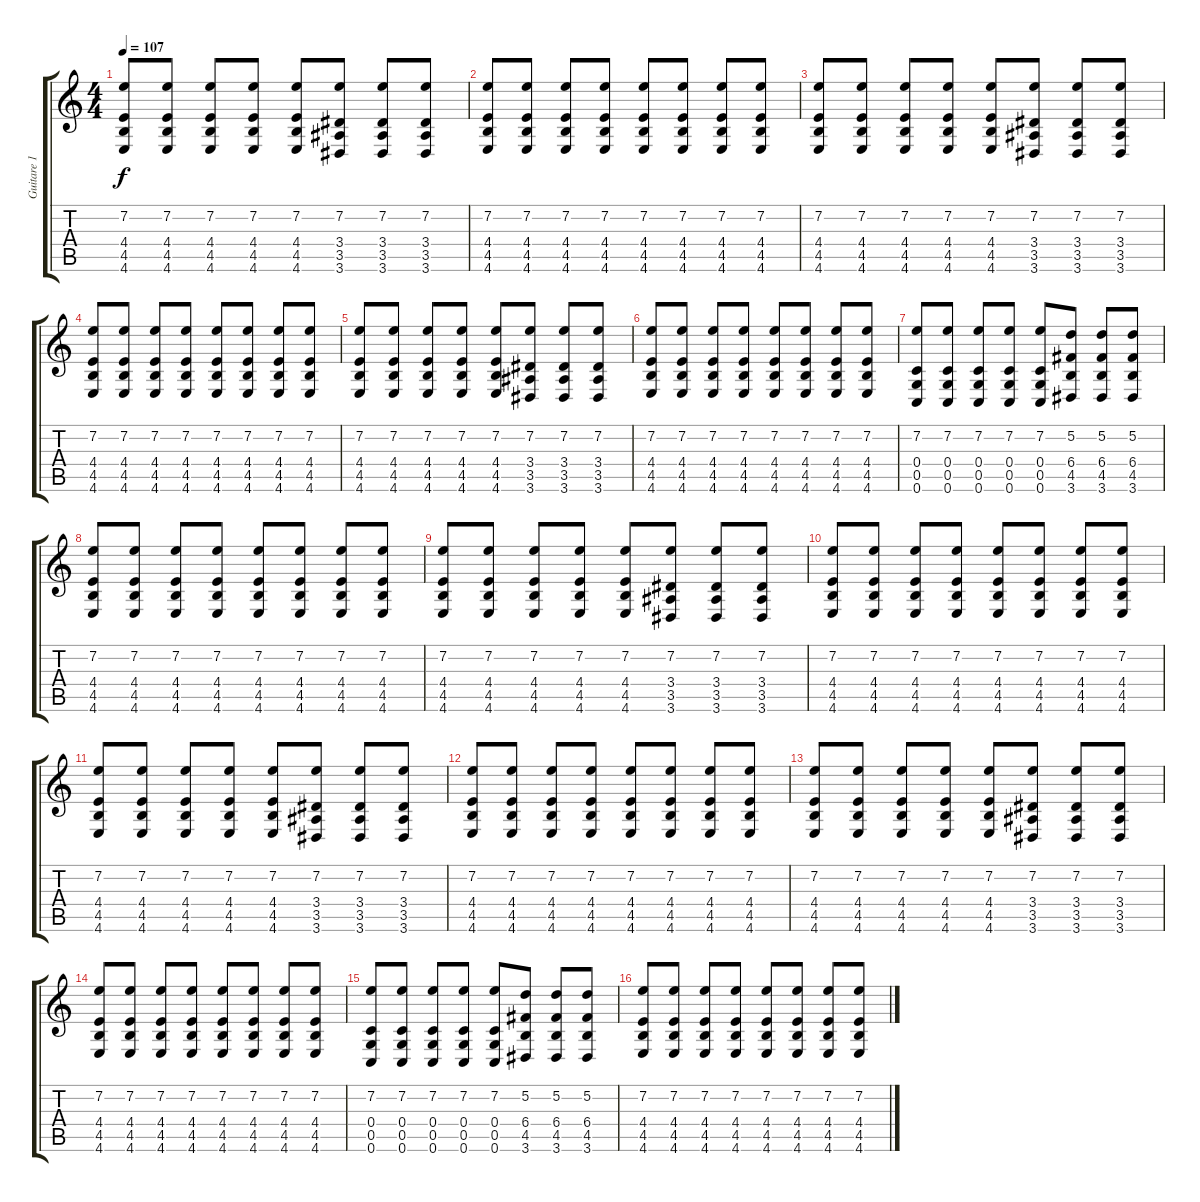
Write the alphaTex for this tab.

\track ("Guitare 1" "Guitare 1") {instrument distortionguitar}
\staff {score tabs}
\tuning (D4 A3 F3 C3 G2 C2) {hide}
\ts (4 4)
\tempo 107
\clef g2
\ks c
(7.2 4.4 4.5 4.6).8{dy f} (7.2 4.4 4.5 4.6).8 (7.2 4.4 4.5 4.6).8 (7.2 4.4 4.5 4.6).8 (7.2 4.4 4.5 4.6).8 (7.2 3.4 3.5 3.6).8 (7.2 3.4 3.5 3.6).8 (7.2 3.4 3.5 3.6).8 |
(7.2 4.4 4.5 4.6).8 (7.2 4.4 4.5 4.6).8 (7.2 4.4 4.5 4.6).8 (7.2 4.4 4.5 4.6).8 (7.2 4.4 4.5 4.6).8 (7.2 4.4 4.5 4.6).8 (7.2 4.4 4.5 4.6).8 (7.2 4.4 4.5 4.6).8 |
(7.2 4.4 4.5 4.6).8 (7.2 4.4 4.5 4.6).8 (7.2 4.4 4.5 4.6).8 (7.2 4.4 4.5 4.6).8 (7.2 4.4 4.5 4.6).8 (7.2 3.4 3.5 3.6).8 (7.2 3.4 3.5 3.6).8 (7.2 3.4 3.5 3.6).8 |
(7.2 4.4 4.5 4.6).8 (7.2 4.4 4.5 4.6).8 (7.2 4.4 4.5 4.6).8 (7.2 4.4 4.5 4.6).8 (7.2 4.4 4.5 4.6).8 (7.2 4.4 4.5 4.6).8 (7.2 4.4 4.5 4.6).8 (7.2 4.4 4.5 4.6).8 |
(7.2 4.4 4.5 4.6).8 (7.2 4.4 4.5 4.6).8 (7.2 4.4 4.5 4.6).8 (7.2 4.4 4.5 4.6).8 (7.2 4.4 4.5 4.6).8 (7.2 3.4 3.5 3.6).8 (7.2 3.4 3.5 3.6).8 (7.2 3.4 3.5 3.6).8 |
(7.2 4.4 4.5 4.6).8 (7.2 4.4 4.5 4.6).8 (7.2 4.4 4.5 4.6).8 (7.2 4.4 4.5 4.6).8 (7.2 4.4 4.5 4.6).8 (7.2 4.4 4.5 4.6).8 (7.2 4.4 4.5 4.6).8 (7.2 4.4 4.5 4.6).8 |
(7.2 0.4 0.5 0.6).8 (7.2 0.4 0.5 0.6).8 (7.2 0.4 0.5 0.6).8 (7.2 0.4 0.5 0.6).8 (7.2 0.4 0.5 0.6).8 (5.2 6.4 4.5 3.6).8 (5.2 6.4 4.5 3.6).8 (5.2 6.4 4.5 3.6).8 |
(7.2 4.4 4.5 4.6).8 (7.2 4.4 4.5 4.6).8 (7.2 4.4 4.5 4.6).8 (7.2 4.4 4.5 4.6).8 (7.2 4.4 4.5 4.6).8 (7.2 4.4 4.5 4.6).8 (7.2 4.4 4.5 4.6).8 (7.2 4.4 4.5 4.6).8 |
(7.2 4.4 4.5 4.6).8 (7.2 4.4 4.5 4.6).8 (7.2 4.4 4.5 4.6).8 (7.2 4.4 4.5 4.6).8 (7.2 4.4 4.5 4.6).8 (7.2 3.4 3.5 3.6).8 (7.2 3.4 3.5 3.6).8 (7.2 3.4 3.5 3.6).8 |
(7.2 4.4 4.5 4.6).8 (7.2 4.4 4.5 4.6).8 (7.2 4.4 4.5 4.6).8 (7.2 4.4 4.5 4.6).8 (7.2 4.4 4.5 4.6).8 (7.2 4.4 4.5 4.6).8 (7.2 4.4 4.5 4.6).8 (7.2 4.4 4.5 4.6).8 |
(7.2 4.4 4.5 4.6).8 (7.2 4.4 4.5 4.6).8 (7.2 4.4 4.5 4.6).8 (7.2 4.4 4.5 4.6).8 (7.2 4.4 4.5 4.6).8 (7.2 3.4 3.5 3.6).8 (7.2 3.4 3.5 3.6).8 (7.2 3.4 3.5 3.6).8 |
(7.2 4.4 4.5 4.6).8 (7.2 4.4 4.5 4.6).8 (7.2 4.4 4.5 4.6).8 (7.2 4.4 4.5 4.6).8 (7.2 4.4 4.5 4.6).8 (7.2 4.4 4.5 4.6).8 (7.2 4.4 4.5 4.6).8 (7.2 4.4 4.5 4.6).8 |
(7.2 4.4 4.5 4.6).8 (7.2 4.4 4.5 4.6).8 (7.2 4.4 4.5 4.6).8 (7.2 4.4 4.5 4.6).8 (7.2 4.4 4.5 4.6).8 (7.2 3.4 3.5 3.6).8 (7.2 3.4 3.5 3.6).8 (7.2 3.4 3.5 3.6).8 |
(7.2 4.4 4.5 4.6).8 (7.2 4.4 4.5 4.6).8 (7.2 4.4 4.5 4.6).8 (7.2 4.4 4.5 4.6).8 (7.2 4.4 4.5 4.6).8 (7.2 4.4 4.5 4.6).8 (7.2 4.4 4.5 4.6).8 (7.2 4.4 4.5 4.6).8 |
(7.2 0.4 0.5 0.6).8 (7.2 0.4 0.5 0.6).8 (7.2 0.4 0.5 0.6).8 (7.2 0.4 0.5 0.6).8 (7.2 0.4 0.5 0.6).8 (5.2 6.4 4.5 3.6).8 (5.2 6.4 4.5 3.6).8 (5.2 6.4 4.5 3.6).8 |
(7.2 4.4 4.5 4.6).8 (7.2 4.4 4.5 4.6).8 (7.2 4.4 4.5 4.6).8 (7.2 4.4 4.5 4.6).8 (7.2 4.4 4.5 4.6).8 (7.2 4.4 4.5 4.6).8 (7.2 4.4 4.5 4.6).8 (7.2 4.4 4.5 4.6).8
